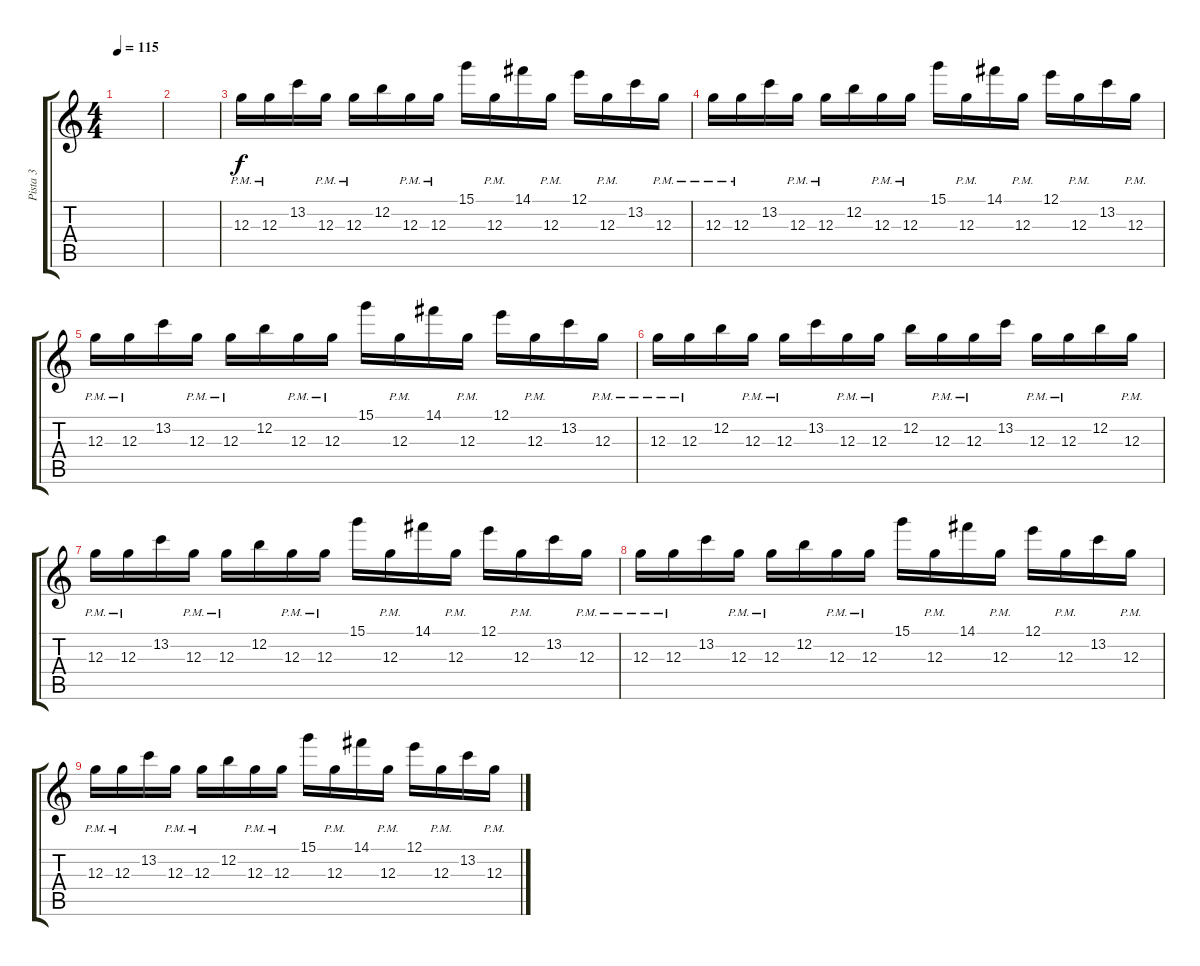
\track ("Pista 3" "Pista 3") {instrument distortionguitar}
\staff {score tabs}
\tuning (E4 B3 G3 D3 A2 E2) {hide}
\ts (4 4)
\tempo 115
\clef g2
\ks c
|
|
12.3{pm}.16 12.3{pm}.16 13.2.16 12.3{pm}.16 12.3{pm}.16 12.2.16 12.3{pm}.16 12.3{pm}.16 15.1.16 12.3{pm}.16 14.1.16 12.3{pm}.16 12.1.16 12.3{pm}.16 13.2.16 12.3{pm}.16 |
12.3{pm}.16 12.3{pm}.16 13.2.16 12.3{pm}.16 12.3{pm}.16 12.2.16 12.3{pm}.16 12.3{pm}.16 15.1.16 12.3{pm}.16 14.1.16 12.3{pm}.16 12.1.16 12.3{pm}.16 13.2.16 12.3{pm}.16 |
12.3{pm}.16 12.3{pm}.16 13.2.16 12.3{pm}.16 12.3{pm}.16 12.2.16 12.3{pm}.16 12.3{pm}.16 15.1.16 12.3{pm}.16 14.1.16 12.3{pm}.16 12.1.16 12.3{pm}.16 13.2.16 12.3{pm}.16 |
12.3{pm}.16 12.3{pm}.16 12.2.16 12.3{pm}.16 12.3{pm}.16 13.2.16 12.3{pm}.16 12.3{pm}.16 12.2.16 12.3{pm}.16 12.3{pm}.16 13.2.16 12.3{pm}.16 12.3{pm}.16 12.2.16 12.3{pm}.16 |
12.3{pm}.16 12.3{pm}.16 13.2.16 12.3{pm}.16 12.3{pm}.16 12.2.16 12.3{pm}.16 12.3{pm}.16 15.1.16 12.3{pm}.16 14.1.16 12.3{pm}.16 12.1.16 12.3{pm}.16 13.2.16 12.3{pm}.16 |
12.3{pm}.16 12.3{pm}.16 13.2.16 12.3{pm}.16 12.3{pm}.16 12.2.16 12.3{pm}.16 12.3{pm}.16 15.1.16 12.3{pm}.16 14.1.16 12.3{pm}.16 12.1.16 12.3{pm}.16 13.2.16 12.3{pm}.16 |
12.3{pm}.16 12.3{pm}.16 13.2.16 12.3{pm}.16 12.3{pm}.16 12.2.16 12.3{pm}.16 12.3{pm}.16 15.1.16 12.3{pm}.16 14.1.16 12.3{pm}.16 12.1.16 12.3{pm}.16 13.2.16 12.3{pm}.16
